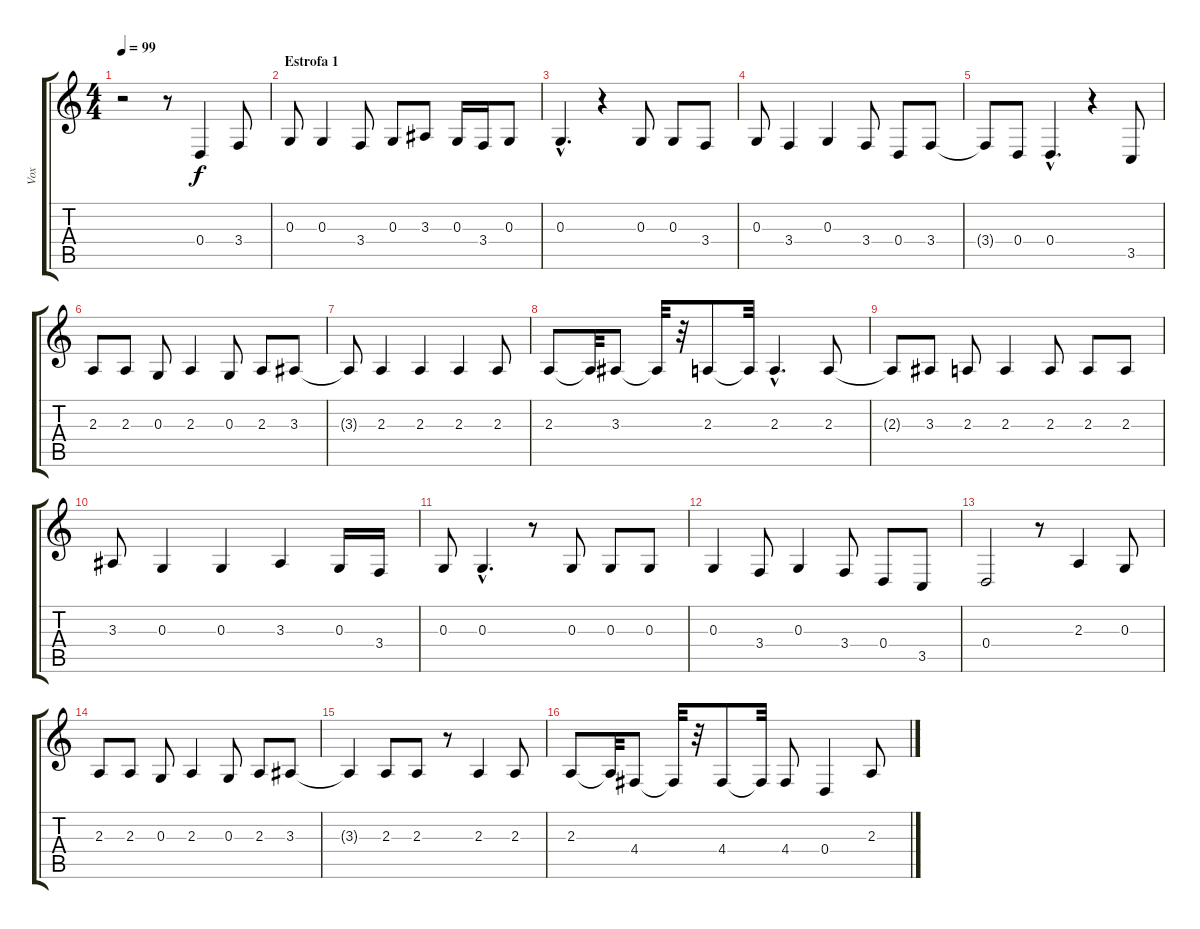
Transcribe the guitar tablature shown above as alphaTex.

\track ("Vox" "Vox") {instrument harmonica}
\staff {score tabs}
\tuning (E4 B3 G3 D3 A2 E2) {hide}
\ts (4 4)
\tempo 99
\clef g2
\ks c
r.2{dy f} r.8 0.4.4 3.4.8 |
\section ("" "Estrofa 1")
0.3.8 0.3.4 3.4.8 0.3.8 3.3.8 0.3.16 3.4.16 0.3.8 |
0.3{hac}.4{d} r.4 0.3.8 0.3.8 3.4.8 |
0.3.8 3.4.4 0.3.4 3.4.8 0.4.8 3.4.8 |
3.4{t}.8 0.4.8 0.4{hac}.4{d} r.4 3.5.8 |
2.3.8 2.3.8 0.3.8 2.3.4 0.3.8 2.3.8 3.3.8 |
3.3{t}.8 2.3.4 2.3.4 2.3.4 2.3.8 |
2.3.8 2.3{t}.32 3.3.8 3.3{t}.32 r.32 2.3.8 2.3{t}.32 2.3{hac}.4{d} 2.3.8 |
2.3{t}.8 3.3.8 2.3.8 2.3.4 2.3.8 2.3.8 2.3.8 |
3.3.8 0.3.4 0.3.4 3.3.4 0.3.16 3.4.16 |
0.3.8 0.3{hac}.4{d} r.8 0.3.8 0.3.8 0.3.8 |
0.3.4 3.4.8 0.3.4 3.4.8 0.4.8 3.5.8 |
0.4.2 r.8 2.3.4 0.3.8 |
2.3.8 2.3.8 0.3.8 2.3.4 0.3.8 2.3.8 3.3.8 |
3.3{t}.4 2.3.8 2.3.8 r.8 2.3.4 2.3.8 |
2.3.8 2.3{t}.32 4.4.8 4.4{t}.32 r.32 4.4.8 4.4{t}.32 4.4.8 0.4.4 2.3.8
